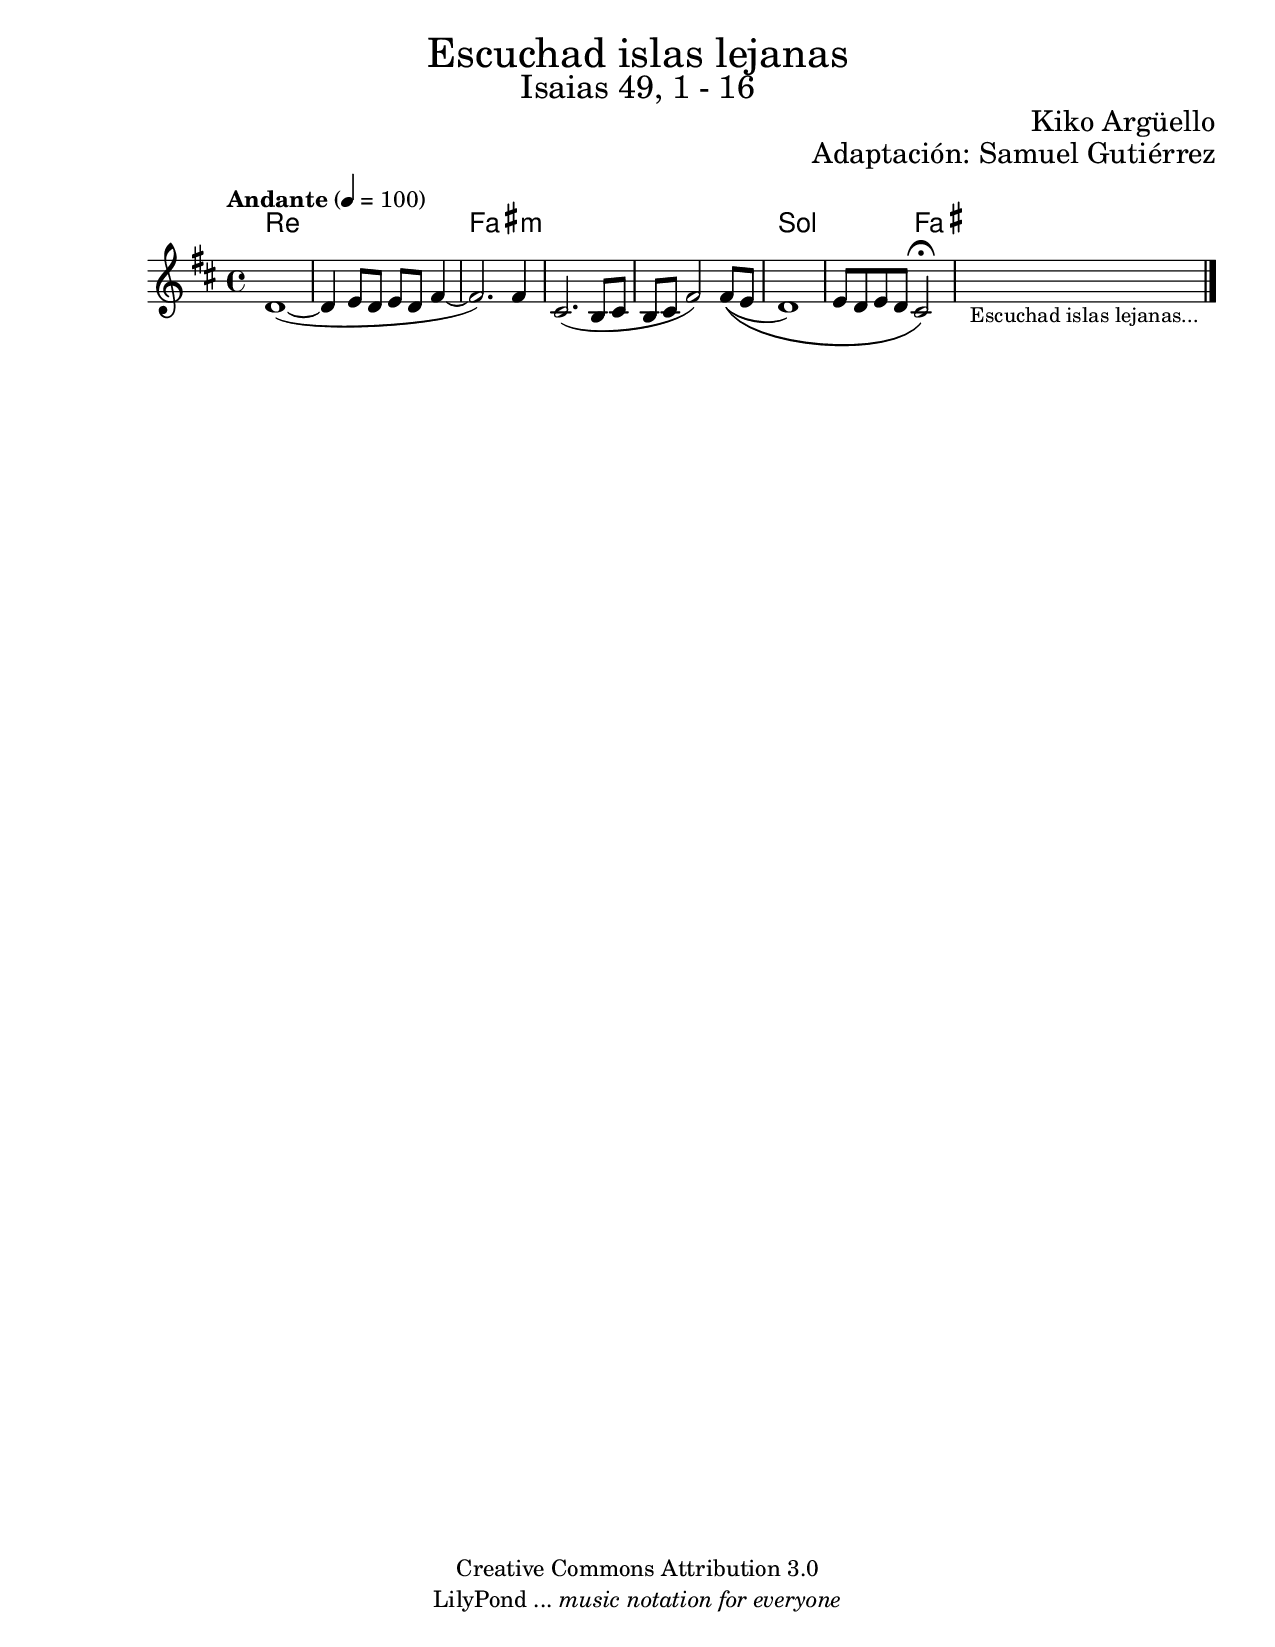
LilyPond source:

% ****************************************************************
%	Escuchad islas lejanas - Flauta
%	by serach.sam@
% ****************************************************************
\language "espanol"
\version "2.19.80"

%#(set-global-staff-size 17)

\markup { \fill-line { \center-column { \fontsize #5 "Escuchad islas lejanas" \fontsize #3 "Isaias 49, 1 - 16" } } }
\markup { \fill-line { \fontsize #2 \smallCaps " " \fontsize #2 "Kiko Argüello"  } }
\markup { \fill-line { " " \right-column { \fontsize #2 "Adaptación: Samuel Gutiérrez"  } } }
\header {
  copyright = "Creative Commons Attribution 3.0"
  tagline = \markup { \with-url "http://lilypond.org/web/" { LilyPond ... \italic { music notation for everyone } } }
  breakbefore = ##t
}

% --- Parametro globales
global = {
  \tempo "Andante" 4 = 100 
  \key re \major
  \time 4/4
  s1*8
  \bar "|."
}

melodia = \relative do' { 	
  % Type notes here
  re1(~
  re4 mi8 re mi re fas4~
  fas2.) fas4 
  dos2.( si8 dos si dos fas2)
  fas8(\( mi 
  re1) mi8 re mi re
  dos2 \fermata \)
  \textLengthOn
  s1_\markup { \small "Escuchad islas lejanas..." }
  \textLengthOff
}

armonia = \new ChordNames {
  \set chordChanges = ##t
  \italianChords
  \chordmode { 
    re1 re1 fas1:m fas1:m fas1:m sol1 sol2 fas2 
    
  }
}

\score {
  <<
    \armonia
    \new Staff { <<
      \set Staff.midiInstrument = "violin"
      \global 
      \melodia
    >> }
  >>
  \midi {}
  \layout {}
}

\paper {
  #(set-paper-size "letter")
}

%{
convert-ly (GNU LilyPond) 2.19.83  convert-ly: Procesando «»...
Aplicando la conversión: 2.19.80
%}
